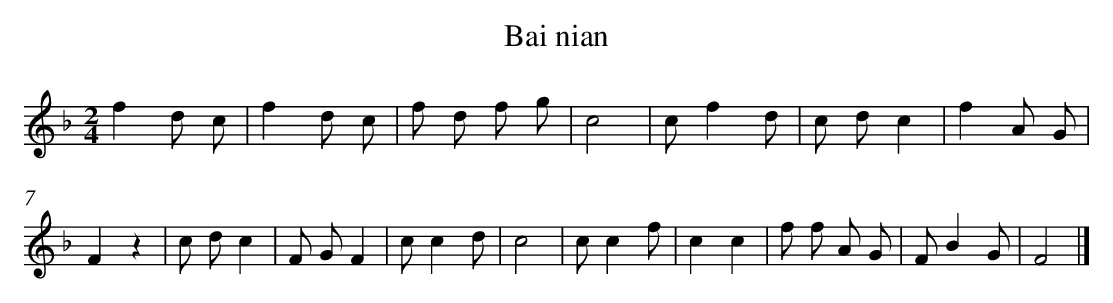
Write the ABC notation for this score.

X:1
T: Bai nian
L: 1/8
M: 2/4
K: F
f2d c [I:setbarnb 1]|
f2d c |
f d f g |
c4 |
cf2d |
c dc2 |
f2A G |
F2z2 |
c dc2 |
F GF2 |
cc2d |
c4 |
cc2f |
c2c2 |
f f A G |
FB2G |
F4 |]
